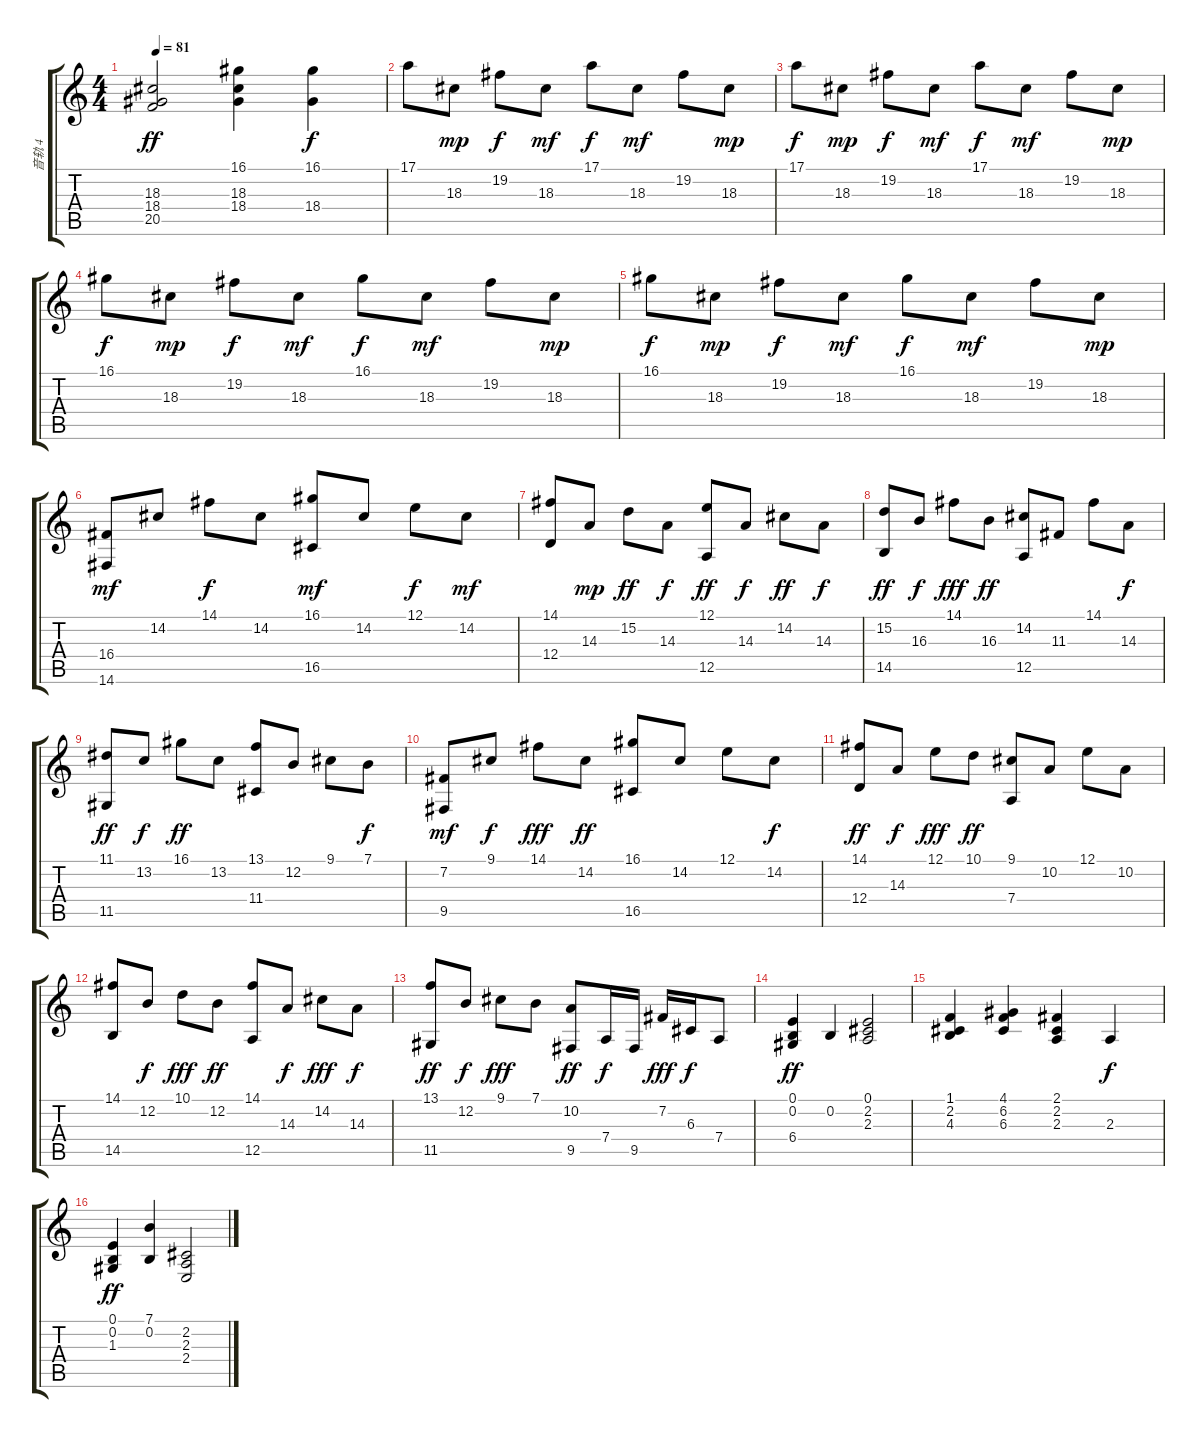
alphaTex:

\track ("音轨 4" "音轨 4") {instrument acousticgrandpiano}
\staff {score tabs}
\tuning (E4 B3 G3 D3 A2 E2) {hide}
\ts (4 4)
\tempo 81
\clef g2
\ks c
(18.3 18.4 20.5).2{dy ff} (16.1 18.3 18.4).4 (16.1 18.4).4{dy f} |
17.1.8 18.3.8{dy mp} 19.2.8{dy f} 18.3.8{dy mf} 17.1.8{dy f} 18.3.8{dy mf} 19.2.8 18.3.8{dy mp} |
17.1.8{dy f} 18.3.8{dy mp} 19.2.8{dy f} 18.3.8{dy mf} 17.1.8{dy f} 18.3.8{dy mf} 19.2.8 18.3.8{dy mp} |
16.1.8{dy f} 18.3.8{dy mp} 19.2.8{dy f} 18.3.8{dy mf} 16.1.8{dy f} 18.3.8{dy mf} 19.2.8 18.3.8{dy mp} |
16.1.8{dy f} 18.3.8{dy mp} 19.2.8{dy f} 18.3.8{dy mf} 16.1.8{dy f} 18.3.8{dy mf} 19.2.8 18.3.8{dy mp} |
(16.4 14.6).8{dy mf} 14.2.8 14.1.8{dy f} 14.2.8 (16.1 16.5).8{dy mf} 14.2.8 12.1.8{dy f} 14.2.8{dy mf} |
(14.1 12.4).8 14.3.8{dy mp} 15.2.8{dy ff} 14.3.8{dy f} (12.1 12.5).8{dy ff} 14.3.8{dy f} 14.2.8{dy ff} 14.3.8{dy f} |
(15.2 14.5).8{dy ff} 16.3.8{dy f} 14.1.8{dy fff} 16.3.8{dy ff} (14.2 12.5).8 11.3.8 14.1.8 14.3.8{dy f} |
(11.1 11.5).8{dy ff} 13.2.8{dy f} 16.1.8{dy ff} 13.2.8 (13.1 11.4).8 12.2.8 9.1.8 7.1.8{dy f} |
(7.2 9.5).8{dy mf} 9.1.8{dy f} 14.1.8{dy fff} 14.2.8{dy ff} (16.1 16.5).8 14.2.8 12.1.8 14.2.8{dy f} |
(14.1 12.4).8{dy ff} 14.3.8{dy f} 12.1.8{dy fff} 10.1.8{dy ff} (9.1 7.4).8 10.2.8 12.1.8 10.2.8 |
(14.1 14.5).8 12.2.8{dy f} 10.1.8{dy fff} 12.2.8{dy ff} (14.1 12.5).8 14.3.8{dy f} 14.2.8{dy fff} 14.3.8{dy f} |
(13.1 11.5).8{dy ff} 12.2.8{dy f} 9.1.8{dy fff} 7.1.8 (10.2 9.5).8{dy ff} 7.4.16{dy f} 9.5.16 7.2.16{dy fff} 6.3.16{dy f} 7.4.8 |
(0.1 0.2 6.4).4{dy ff} 0.2.4 (0.1 2.2 2.3).2 |
(1.1 2.2 4.3).4 (4.1 6.2 6.3).4 (2.1 2.2 2.3).4 2.3.4{dy f} |
(0.1 0.2 1.3).4{dy ff} (7.1 0.2).4 (2.2 2.3 2.4).2
